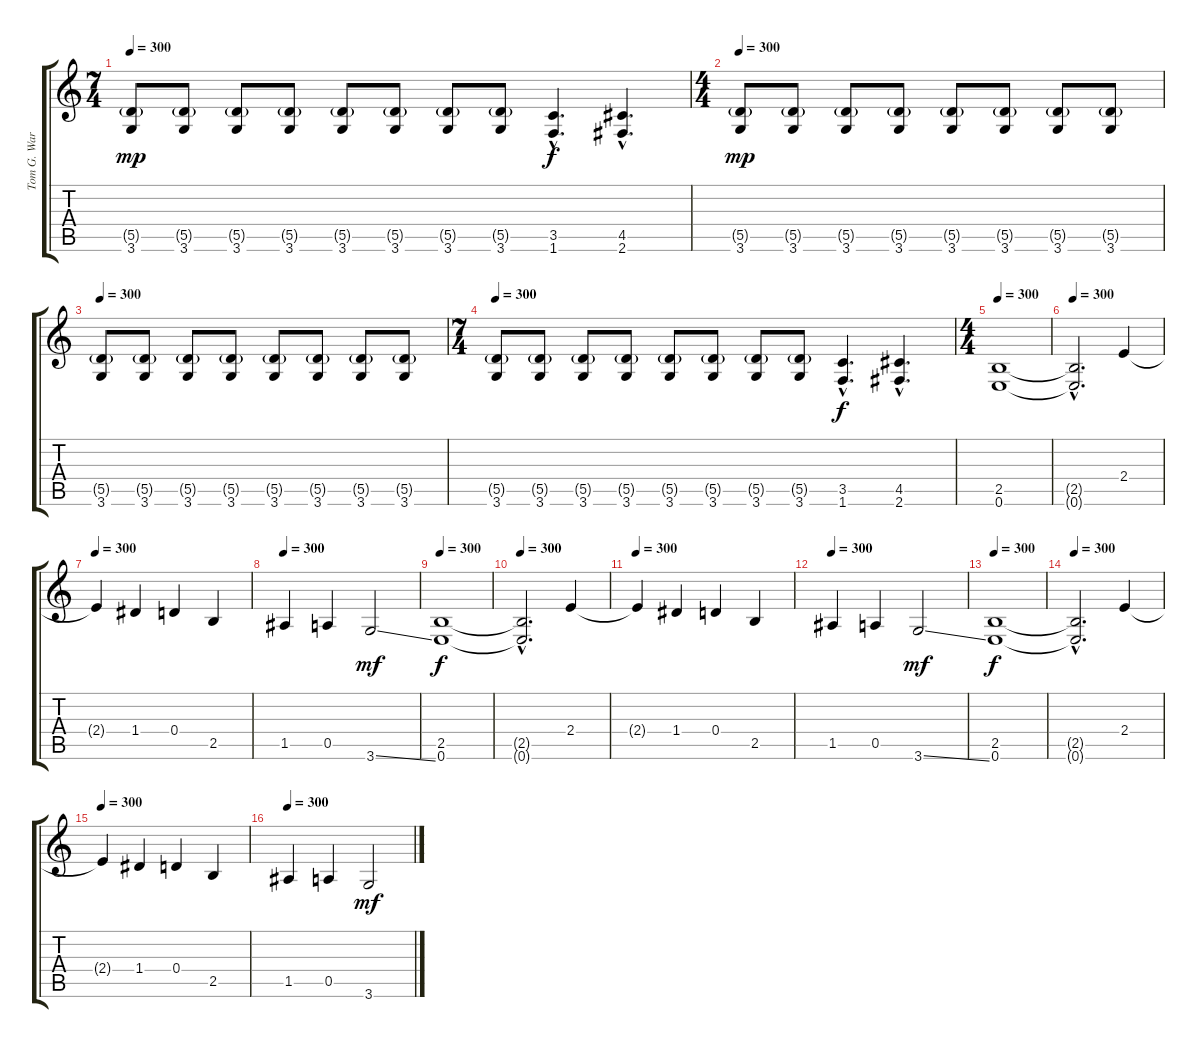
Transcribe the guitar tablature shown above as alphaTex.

\track ("Tom G. Warrior (Rhythm)" "Tom G. War") {instrument distortionguitar}
\staff {score tabs}
\tuning (E4 B3 G3 D3 A2 E2) {hide}
\ts (7 4)
\tempo 300
\clef g2
\ks c
(5.5{g} 3.6).8{dy mp} (5.5{g} 3.6).8 (5.5{g} 3.6).8 (5.5{g} 3.6).8 (5.5{g} 3.6).8 (5.5{g} 3.6).8 (5.5{g} 3.6).8 (5.5{g} 3.6).8 (3.5{hac} 1.6{hac}).4{d dy f} (4.5{hac} 2.6{hac}).4{d} |
\ts (4 4)
\tempo 300
(5.5{g} 3.6).8{dy mp} (5.5{g} 3.6).8 (5.5{g} 3.6).8 (5.5{g} 3.6).8 (5.5{g} 3.6).8 (5.5{g} 3.6).8 (5.5{g} 3.6).8 (5.5{g} 3.6).8 |
\tempo 300
(5.5{g} 3.6).8 (5.5{g} 3.6).8 (5.5{g} 3.6).8 (5.5{g} 3.6).8 (5.5{g} 3.6).8 (5.5{g} 3.6).8 (5.5{g} 3.6).8 (5.5{g} 3.6).8 |
\ts (7 4)
\tempo 300
(5.5{g} 3.6).8 (5.5{g} 3.6).8 (5.5{g} 3.6).8 (5.5{g} 3.6).8 (5.5{g} 3.6).8 (5.5{g} 3.6).8 (5.5{g} 3.6).8 (5.5{g} 3.6).8 (3.5{hac} 1.6{hac}).4{d dy f} (4.5{hac} 2.6{hac}).4{d} |
\ts (4 4)
\tempo 300
(2.5 0.6).1 |
\tempo 300
(2.5{hac t} 0.6{hac t}).2{d} 2.4.4 |
\tempo 300
2.4{t}.4 1.4.4 0.4.4 2.5.4 |
\tempo 300
1.5.4 0.5.4 3.6{ss}.2{dy mf} |
\tempo 300
(2.5 0.6).1{dy f} |
\tempo 300
(2.5{hac t} 0.6{hac t}).2{d} 2.4.4 |
\tempo 300
2.4{t}.4 1.4.4 0.4.4 2.5.4 |
\tempo 300
1.5.4 0.5.4 3.6{ss}.2{dy mf} |
\tempo 300
(2.5 0.6).1{dy f} |
\tempo 300
(2.5{hac t} 0.6{hac t}).2{d} 2.4.4 |
\tempo 300
2.4{t}.4 1.4.4 0.4.4 2.5.4 |
\tempo 300
1.5.4 0.5.4 3.6{ss}.2{dy mf}
